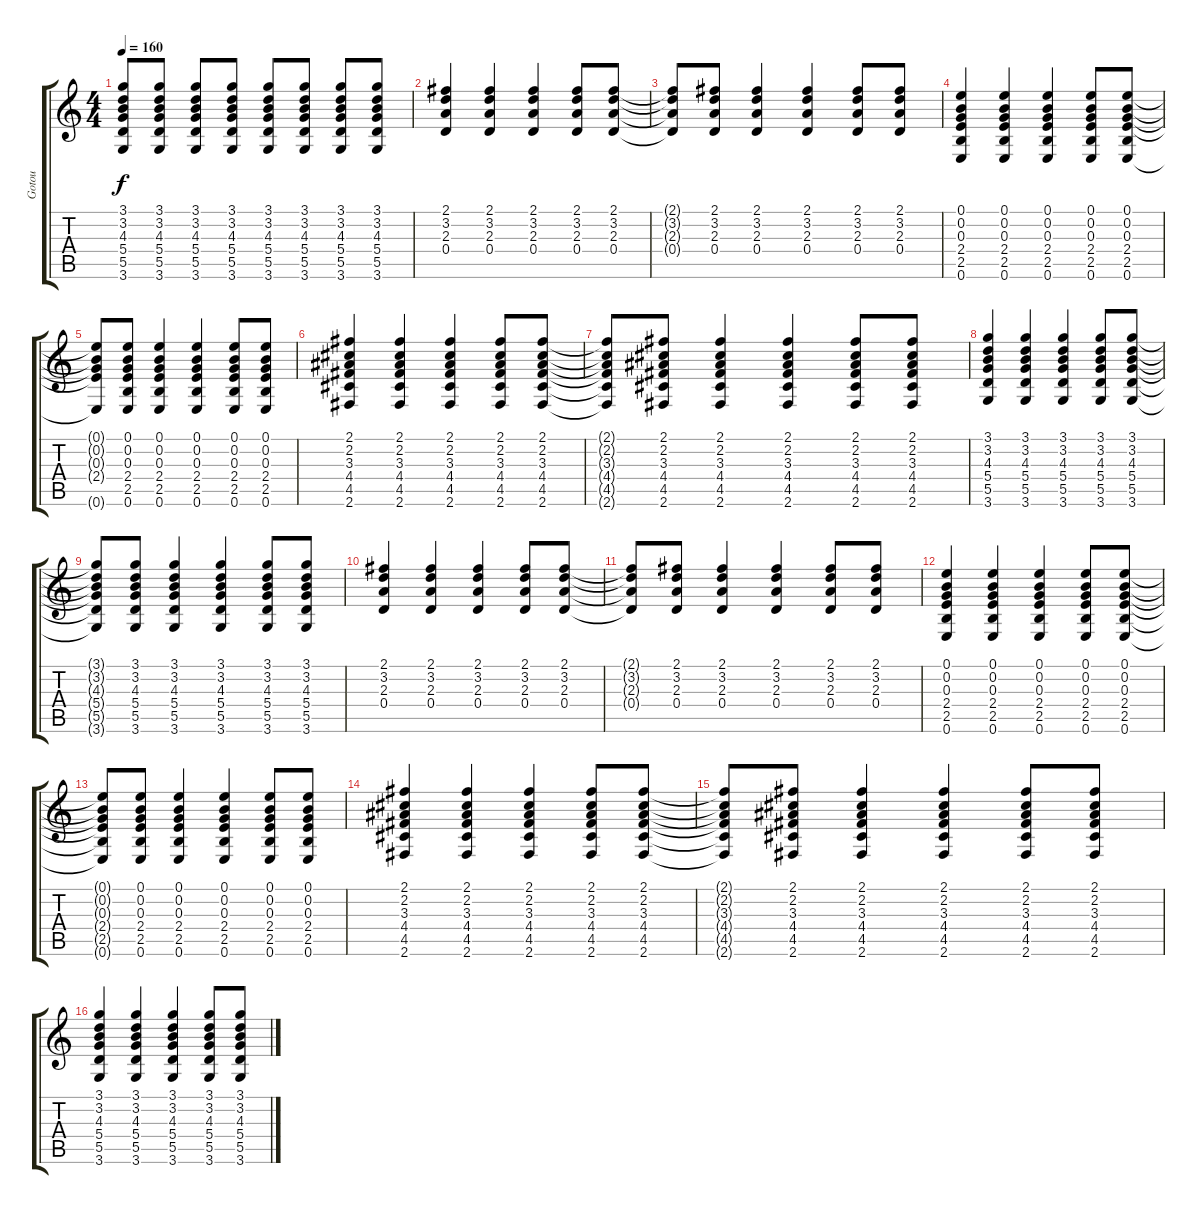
\track ("Gotou" "Gotou") {instrument overdrivenguitar}
\staff {score tabs}
\tuning (E4 B3 G3 D3 A2 E2) {hide}
\ts (4 4)
\tempo 160
\clef g2
\ks c
(3.1 3.2 4.3 5.4 5.5 3.6).8{dy f} (3.1 3.2 4.3 5.4 5.5 3.6).8 (3.1 3.2 4.3 5.4 5.5 3.6).8 (3.1 3.2 4.3 5.4 5.5 3.6).8 (3.1 3.2 4.3 5.4 5.5 3.6).8 (3.1 3.2 4.3 5.4 5.5 3.6).8 (3.1 3.2 4.3 5.4 5.5 3.6).8 (3.1 3.2 4.3 5.4 5.5 3.6).8 |
(2.1 3.2 2.3 0.4).4 (2.1 3.2 2.3 0.4).4 (2.1 3.2 2.3 0.4).4 (2.1 3.2 2.3 0.4).8 (2.1 3.2 2.3 0.4).8 |
(2.1{t} 3.2{t} 2.3{t} 0.4{t}).8 (2.1 3.2 2.3 0.4).8 (2.1 3.2 2.3 0.4).4 (2.1 3.2 2.3 0.4).4 (2.1 3.2 2.3 0.4).8 (2.1 3.2 2.3 0.4).8 |
(0.1 0.2 0.3 2.4 2.5 0.6).4 (0.1 0.2 0.3 2.4 2.5 0.6).4 (0.1 0.2 0.3 2.4 2.5 0.6).4 (0.1 0.2 0.3 2.4 2.5 0.6).8 (0.1 0.2 0.3 2.4 2.5 0.6).8 |
(0.1{t} 0.2{t} 0.3{t} 2.4{t} 0.6{t}).8 (0.1 0.2 0.3 2.4 2.5 0.6).8 (0.1 0.2 0.3 2.4 2.5 0.6).4 (0.1 0.2 0.3 2.4 2.5 0.6).4 (0.1 0.2 0.3 2.4 2.5 0.6).8 (0.1 0.2 0.3 2.4 2.5 0.6).8 |
(2.1 2.2 3.3 4.4 4.5 2.6).4 (2.1 2.2 3.3 4.4 4.5 2.6).4 (2.1 2.2 3.3 4.4 4.5 2.6).4 (2.1 2.2 3.3 4.4 4.5 2.6).8 (2.1 2.2 3.3 4.4 4.5 2.6).8 |
(2.1{t} 2.2{t} 3.3{t} 4.4{t} 4.5{t} 2.6{t}).8 (2.1 2.2 3.3 4.4 4.5 2.6).8 (2.1 2.2 3.3 4.4 4.5 2.6).4 (2.1 2.2 3.3 4.4 4.5 2.6).4 (2.1 2.2 3.3 4.4 4.5 2.6).8 (2.1 2.2 3.3 4.4 4.5 2.6).8 |
(3.1 3.2 4.3 5.4 5.5 3.6).4 (3.1 3.2 4.3 5.4 5.5 3.6).4 (3.1 3.2 4.3 5.4 5.5 3.6).4 (3.1 3.2 4.3 5.4 5.5 3.6).8 (3.1 3.2 4.3 5.4 5.5 3.6).8 |
(3.1{t} 3.2{t} 4.3{t} 5.4{t} 5.5{t} 3.6{t}).8 (3.1 3.2 4.3 5.4 5.5 3.6).8 (3.1 3.2 4.3 5.4 5.5 3.6).4 (3.1 3.2 4.3 5.4 5.5 3.6).4 (3.1 3.2 4.3 5.4 5.5 3.6).8 (3.1 3.2 4.3 5.4 5.5 3.6).8 |
(2.1 3.2 2.3 0.4).4 (2.1 3.2 2.3 0.4).4 (2.1 3.2 2.3 0.4).4 (2.1 3.2 2.3 0.4).8 (2.1 3.2 2.3 0.4).8 |
(2.1{t} 3.2{t} 2.3{t} 0.4{t}).8 (2.1 3.2 2.3 0.4).8 (2.1 3.2 2.3 0.4).4 (2.1 3.2 2.3 0.4).4 (2.1 3.2 2.3 0.4).8 (2.1 3.2 2.3 0.4).8 |
(0.1 0.2 0.3 2.4 2.5 0.6).4 (0.1 0.2 0.3 2.4 2.5 0.6).4 (0.1 0.2 0.3 2.4 2.5 0.6).4 (0.1 0.2 0.3 2.4 2.5 0.6).8 (0.1 0.2 0.3 2.4 2.5 0.6).8 |
(0.1{t} 0.2{t} 0.3{t} 2.4{t} 2.5{t} 0.6{t}).8 (0.1 0.2 0.3 2.4 2.5 0.6).8 (0.1 0.2 0.3 2.4 2.5 0.6).4 (0.1 0.2 0.3 2.4 2.5 0.6).4 (0.1 0.2 0.3 2.4 2.5 0.6).8 (0.1 0.2 0.3 2.4 2.5 0.6).8 |
(2.1 2.2 3.3 4.4 4.5 2.6).4 (2.1 2.2 3.3 4.4 4.5 2.6).4 (2.1 2.2 3.3 4.4 4.5 2.6).4 (2.1 2.2 3.3 4.4 4.5 2.6).8 (2.1 2.2 3.3 4.4 4.5 2.6).8 |
(2.1{t} 2.2{t} 3.3{t} 4.4{t} 4.5{t} 2.6{t}).8 (2.1 2.2 3.3 4.4 4.5 2.6).8 (2.1 2.2 3.3 4.4 4.5 2.6).4 (2.1 2.2 3.3 4.4 4.5 2.6).4 (2.1 2.2 3.3 4.4 4.5 2.6).8 (2.1 2.2 3.3 4.4 4.5 2.6).8 |
(3.1 3.2 4.3 5.4 5.5 3.6).4 (3.1 3.2 4.3 5.4 5.5 3.6).4 (3.1 3.2 4.3 5.4 5.5 3.6).4 (3.1 3.2 4.3 5.4 5.5 3.6).8 (3.1 3.2 4.3 5.4 5.5 3.6).8
